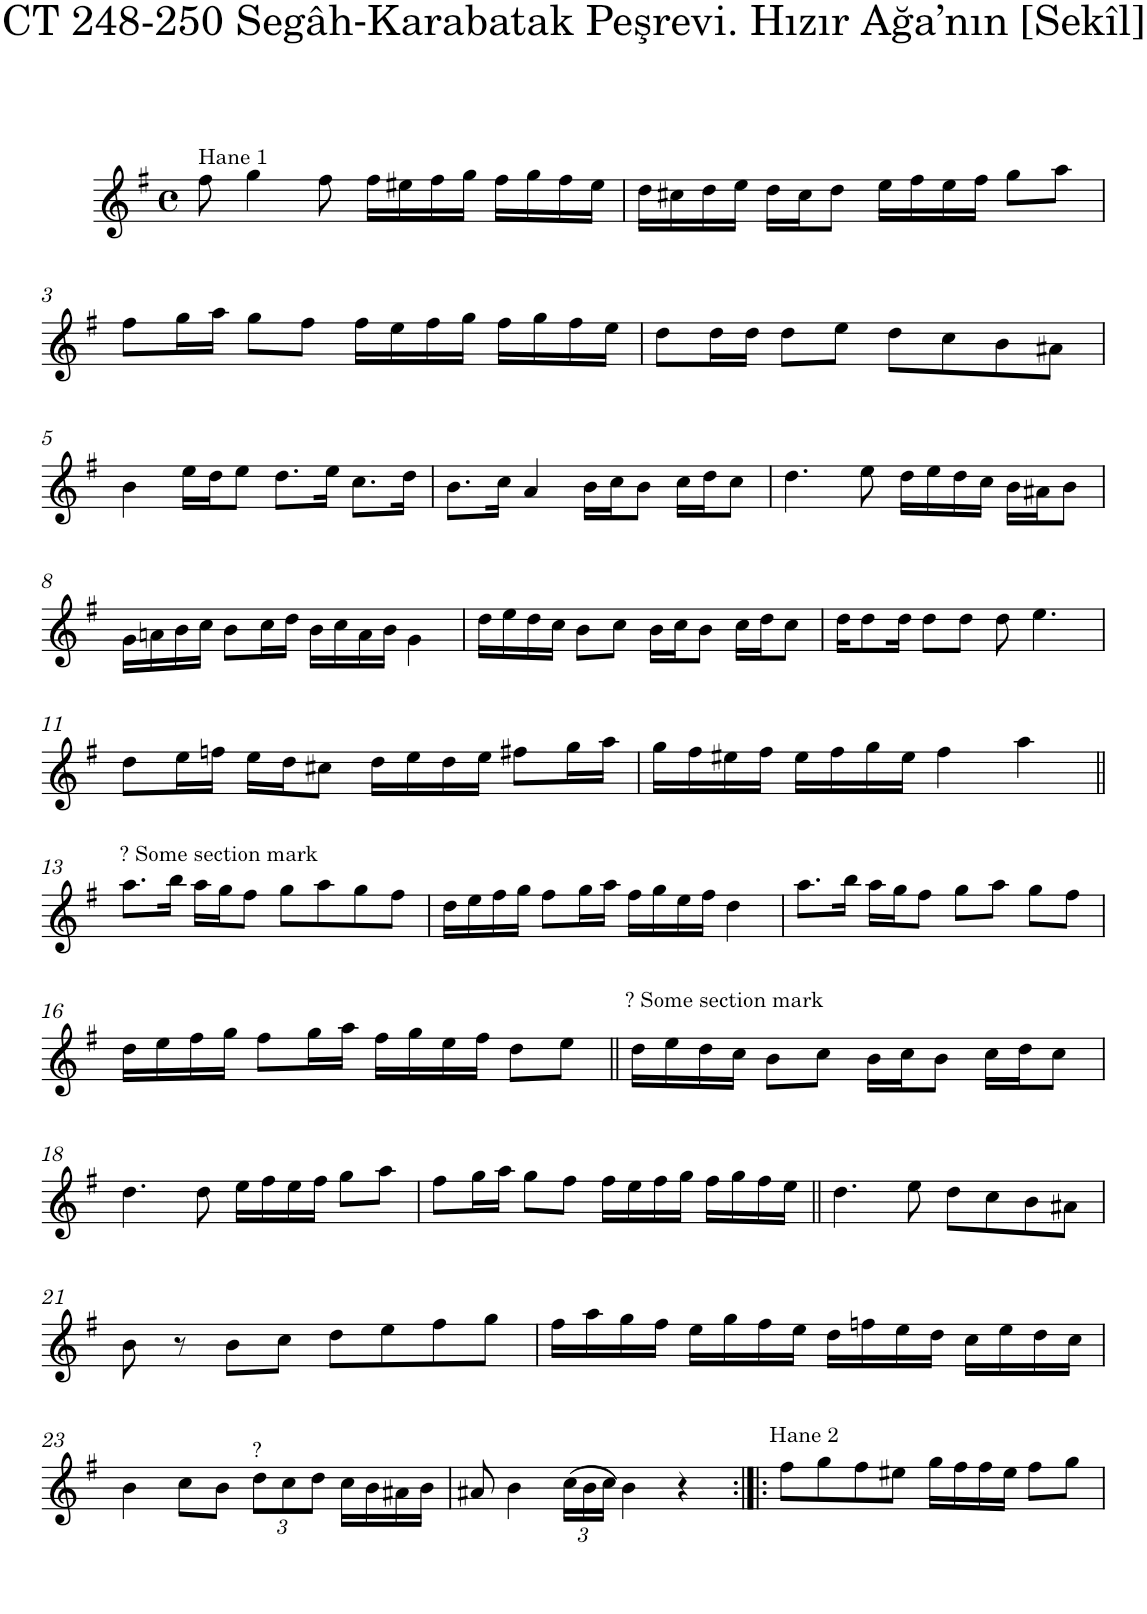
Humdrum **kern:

**kern
*part1
*staff1
*I"Piano
*I'Pno.
*clefG2
*k[f#]
*M4/4
*met(c)
=1
!LO:TX:a:t=Hane 1
8ff#\
4gg\
8ff#\
16ff#\LL
16ee#X\
16ff#\
16gg\JJ
16ff#\LL
16gg\
16ff#\
16ee#\JJ
=2
16dd\LL
16cc#X\
16dd\
16ee\JJ
16dd\LL
16cc#\J
8dd\J
16ee\LL
16ff#\
16ee\
16ff#\JJ
8gg\L
8aa\J
!!LO:LB:g=z
=3
8ff#\L
16gg\L
16aa\JJ
8gg\L
8ff#\J
16ff#\LL
16ee\
16ff#\
16gg\JJ
16ff#\LL
16gg\
16ff#\
16ee\JJ
=4
8dd\L
16dd\L
16dd\JJ
8dd\L
8ee\J
8dd\L
8cc\
8b\
8a#X\J
!!LO:LB:g=z
=5
4b\
16ee\LL
16dd\J
8ee\J
8.dd\L
16ee\Jk
8.cc\L
16dd\Jk
=6
8.b\L
16cc\Jk
4a/
16b\LL
16cc\J
8b\J
16cc\LL
16dd\J
8cc\J
=7
4.dd\
8ee\
16dd\LL
16ee\
16dd\
16cc\JJ
16b\LL
16a#X\J
8b\J
!!LO:LB:g=z
=8
16g\LL
16an\
16b\
16cc\JJ
8b\L
16cc\L
16dd\JJ
16b\LL
16cc\
16a\
16b\JJ
4g\
=9
16dd\LL
16ee\
16dd\
16cc\JJ
8b\L
8cc\J
16b\LL
16cc\J
8b\J
16cc\LL
16dd\J
8cc\J
=10
16dd\KL
8dd\
16dd\Jk
8dd\L
8dd\J
8dd\
4.ee\
!!LO:LB:g=z
=11
8dd\L
16ee\L
16ffn\JJ
16ee\LL
16dd\J
8cc#X\J
16dd\LL
16ee\
16dd\
16ee\JJ
8ff#X\L
16gg\L
16aa\JJ
=12
16gg\LL
16ff#\
16ee#X\
16ff#\JJ
16ee#\LL
16ff#\
16gg\
16ee#\JJ
4ff#\
4aa\
!!LO:LB:g=z
=13||
!LO:TX:a:t=? Some section mark
8.aa\L
16bb\Jk
16aa\LL
16gg\J
8ff#\J
8gg\L
8aa\
8gg\
8ff#\J
=14
16dd\LL
16ee\
16ff#\
16gg\JJ
8ff#\L
16gg\L
16aa\JJ
16ff#\LL
16gg\
16ee\
16ff#\JJ
4dd\
=15
8.aa\L
16bb\Jk
16aa\LL
16gg\J
8ff#\J
8gg\L
8aa\J
8gg\L
8ff#\J
!!LO:LB:g=z
=16
16dd\LL
16ee\
16ff#\
16gg\JJ
8ff#\L
16gg\L
16aa\JJ
16ff#\LL
16gg\
16ee\
16ff#\JJ
8dd\L
8ee\J
=17||
!LO:TX:a:t=? Some section mark
16dd\LL
16ee\
16dd\
16cc\JJ
8b\L
8cc\J
16b\LL
16cc\J
8b\J
16cc\LL
16dd\J
8cc\J
!!LO:LB:g=z
=18
4.dd\
8dd\
16ee\LL
16ff#\
16ee\
16ff#\JJ
8gg\L
8aa\J
=19
8ff#\L
16gg\L
16aa\JJ
8gg\L
8ff#\J
16ff#\LL
16ee\
16ff#\
16gg\JJ
16ff#\LL
16gg\
16ff#\
16ee\JJ
=20||
4.dd\
8ee\
8dd\L
8cc\
8b\
8a#X\J
!!LO:LB:g=z
=21
8b\
8r
8b\L
8cc\J
8dd\L
8ee\
8ff#\
8gg\J
=22
16ff#\LL
16aa\
16gg\
16ff#\JJ
16ee\LL
16gg\
16ff#\
16ee\JJ
16dd\LL
16ffn\
16ee\
16dd\JJ
16cc\LL
16ee\
16dd\
16cc\JJ
!!LO:LB:g=z
=23
4b\
8cc\L
8b\J
*Xbrackettup
!LO:TX:a:t=?
12dd\L
12cc\
12dd\J
16cc\LL
16b\
16a#X\
16b\JJ
=24
8a#X/
4b\
(24cc\LL
24b\
24cc\JJ)
4b\
4r
=25:|!|:
!LO:TX:a:t=Hane 2
8ff#\L
8gg\
8ff#\
8ee#X\J
16gg\LL
16ff#\
16ff#\
16ee#\JJ
8ff#\L
8gg\J
=
*-
